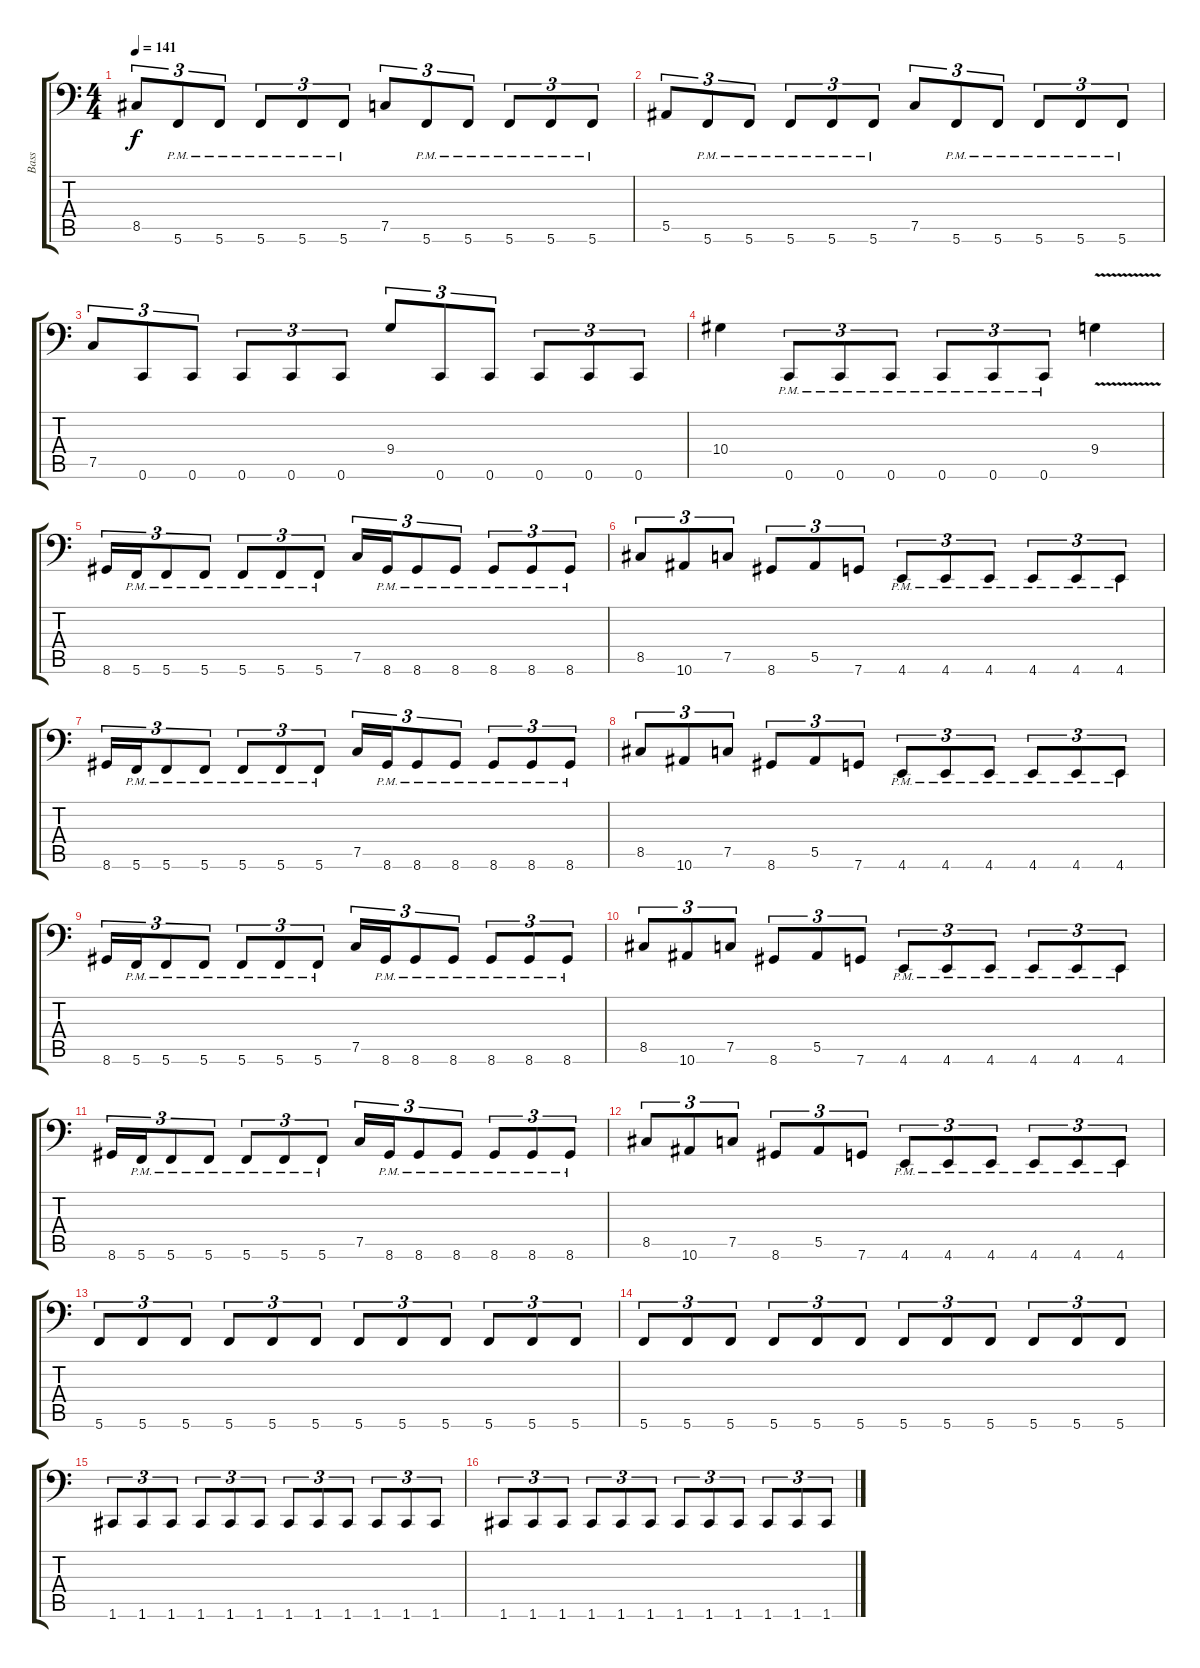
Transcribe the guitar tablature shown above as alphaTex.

\track ("Bass" "Bass") {instrument electricbassfinger}
\staff {score tabs}
\tuning (C3 G2 Eb2 Bb1 F1 C1) {hide}
\ts (4 4)
\tempo 141
\clef f4
\ks c
8.5.8{tu (3 2) dy f} 5.6{pm}.8{tu (3 2)} 5.6{pm}.8{tu (3 2)} 5.6{pm}.8{tu (3 2)} 5.6{pm}.8{tu (3 2)} 5.6{pm}.8{tu (3 2)} 7.5.8{tu (3 2)} 5.6{pm}.8{tu (3 2)} 5.6{pm}.8{tu (3 2)} 5.6{pm}.8{tu (3 2)} 5.6{pm}.8{tu (3 2)} 5.6{pm}.8{tu (3 2)} |
5.5.8{tu (3 2)} 5.6{pm}.8{tu (3 2)} 5.6{pm}.8{tu (3 2)} 5.6{pm}.8{tu (3 2)} 5.6{pm}.8{tu (3 2)} 5.6{pm}.8{tu (3 2)} 7.5.8{tu (3 2)} 5.6{pm}.8{tu (3 2)} 5.6{pm}.8{tu (3 2)} 5.6{pm}.8{tu (3 2)} 5.6{pm}.8{tu (3 2)} 5.6{pm}.8{tu (3 2)} |
7.5.8{tu (3 2)} 0.6.8{tu (3 2)} 0.6.8{tu (3 2)} 0.6.8{tu (3 2)} 0.6.8{tu (3 2)} 0.6.8{tu (3 2)} 9.4.8{tu (3 2)} 0.6.8{tu (3 2)} 0.6.8{tu (3 2)} 0.6.8{tu (3 2)} 0.6.8{tu (3 2)} 0.6.8{tu (3 2)} |
10.4.4 0.6{pm}.8{tu (3 2)} 0.6{pm}.8{tu (3 2)} 0.6{pm}.8{tu (3 2)} 0.6{pm}.8{tu (3 2)} 0.6{pm}.8{tu (3 2)} 0.6{pm}.8{tu (3 2)} 9.4{v}.4 |
8.6.16{tu (3 2)} 5.6{pm}.16{tu (3 2)} 5.6{pm}.8{tu (3 2)} 5.6{pm}.8{tu (3 2)} 5.6{pm}.8{tu (3 2)} 5.6{pm}.8{tu (3 2)} 5.6{pm}.8{tu (3 2)} 7.5.16{tu (3 2)} 8.6{pm}.16{tu (3 2)} 8.6{pm}.8{tu (3 2)} 8.6{pm}.8{tu (3 2)} 8.6{pm}.8{tu (3 2)} 8.6{pm}.8{tu (3 2)} 8.6{pm}.8{tu (3 2)} |
8.5.8{tu (3 2)} 10.6.8{tu (3 2)} 7.5.8{tu (3 2)} 8.6.8{tu (3 2)} 5.5.8{tu (3 2)} 7.6.8{tu (3 2)} 4.6{pm}.8{tu (3 2)} 4.6{pm}.8{tu (3 2)} 4.6{pm}.8{tu (3 2)} 4.6{pm}.8{tu (3 2)} 4.6{pm}.8{tu (3 2)} 4.6{pm}.8{tu (3 2)} |
8.6.16{tu (3 2)} 5.6{pm}.16{tu (3 2)} 5.6{pm}.8{tu (3 2)} 5.6{pm}.8{tu (3 2)} 5.6{pm}.8{tu (3 2)} 5.6{pm}.8{tu (3 2)} 5.6{pm}.8{tu (3 2)} 7.5.16{tu (3 2)} 8.6{pm}.16{tu (3 2)} 8.6{pm}.8{tu (3 2)} 8.6{pm}.8{tu (3 2)} 8.6{pm}.8{tu (3 2)} 8.6{pm}.8{tu (3 2)} 8.6{pm}.8{tu (3 2)} |
8.5.8{tu (3 2)} 10.6.8{tu (3 2)} 7.5.8{tu (3 2)} 8.6.8{tu (3 2)} 5.5.8{tu (3 2)} 7.6.8{tu (3 2)} 4.6{pm}.8{tu (3 2)} 4.6{pm}.8{tu (3 2)} 4.6{pm}.8{tu (3 2)} 4.6{pm}.8{tu (3 2)} 4.6{pm}.8{tu (3 2)} 4.6{pm}.8{tu (3 2)} |
8.6.16{tu (3 2)} 5.6{pm}.16{tu (3 2)} 5.6{pm}.8{tu (3 2)} 5.6{pm}.8{tu (3 2)} 5.6{pm}.8{tu (3 2)} 5.6{pm}.8{tu (3 2)} 5.6{pm}.8{tu (3 2)} 7.5.16{tu (3 2)} 8.6{pm}.16{tu (3 2)} 8.6{pm}.8{tu (3 2)} 8.6{pm}.8{tu (3 2)} 8.6{pm}.8{tu (3 2)} 8.6{pm}.8{tu (3 2)} 8.6{pm}.8{tu (3 2)} |
8.5.8{tu (3 2)} 10.6.8{tu (3 2)} 7.5.8{tu (3 2)} 8.6.8{tu (3 2)} 5.5.8{tu (3 2)} 7.6.8{tu (3 2)} 4.6{pm}.8{tu (3 2)} 4.6{pm}.8{tu (3 2)} 4.6{pm}.8{tu (3 2)} 4.6{pm}.8{tu (3 2)} 4.6{pm}.8{tu (3 2)} 4.6{pm}.8{tu (3 2)} |
8.6.16{tu (3 2)} 5.6{pm}.16{tu (3 2)} 5.6{pm}.8{tu (3 2)} 5.6{pm}.8{tu (3 2)} 5.6{pm}.8{tu (3 2)} 5.6{pm}.8{tu (3 2)} 5.6{pm}.8{tu (3 2)} 7.5.16{tu (3 2)} 8.6{pm}.16{tu (3 2)} 8.6{pm}.8{tu (3 2)} 8.6{pm}.8{tu (3 2)} 8.6{pm}.8{tu (3 2)} 8.6{pm}.8{tu (3 2)} 8.6{pm}.8{tu (3 2)} |
8.5.8{tu (3 2)} 10.6.8{tu (3 2)} 7.5.8{tu (3 2)} 8.6.8{tu (3 2)} 5.5.8{tu (3 2)} 7.6.8{tu (3 2)} 4.6{pm}.8{tu (3 2)} 4.6{pm}.8{tu (3 2)} 4.6{pm}.8{tu (3 2)} 4.6{pm}.8{tu (3 2)} 4.6{pm}.8{tu (3 2)} 4.6{pm}.8{tu (3 2)} |
5.6.8{tu (3 2)} 5.6.8{tu (3 2)} 5.6.8{tu (3 2)} 5.6.8{tu (3 2)} 5.6.8{tu (3 2)} 5.6.8{tu (3 2)} 5.6.8{tu (3 2)} 5.6.8{tu (3 2)} 5.6.8{tu (3 2)} 5.6.8{tu (3 2)} 5.6.8{tu (3 2)} 5.6.8{tu (3 2)} |
5.6.8{tu (3 2)} 5.6.8{tu (3 2)} 5.6.8{tu (3 2)} 5.6.8{tu (3 2)} 5.6.8{tu (3 2)} 5.6.8{tu (3 2)} 5.6.8{tu (3 2)} 5.6.8{tu (3 2)} 5.6.8{tu (3 2)} 5.6.8{tu (3 2)} 5.6.8{tu (3 2)} 5.6.8{tu (3 2)} |
1.6.8{tu (3 2)} 1.6.8{tu (3 2)} 1.6.8{tu (3 2)} 1.6.8{tu (3 2)} 1.6.8{tu (3 2)} 1.6.8{tu (3 2)} 1.6.8{tu (3 2)} 1.6.8{tu (3 2)} 1.6.8{tu (3 2)} 1.6.8{tu (3 2)} 1.6.8{tu (3 2)} 1.6.8{tu (3 2)} |
1.6.8{tu (3 2)} 1.6.8{tu (3 2)} 1.6.8{tu (3 2)} 1.6.8{tu (3 2)} 1.6.8{tu (3 2)} 1.6.8{tu (3 2)} 1.6.8{tu (3 2)} 1.6.8{tu (3 2)} 1.6.8{tu (3 2)} 1.6.8{tu (3 2)} 1.6.8{tu (3 2)} 1.6.8{tu (3 2)}
